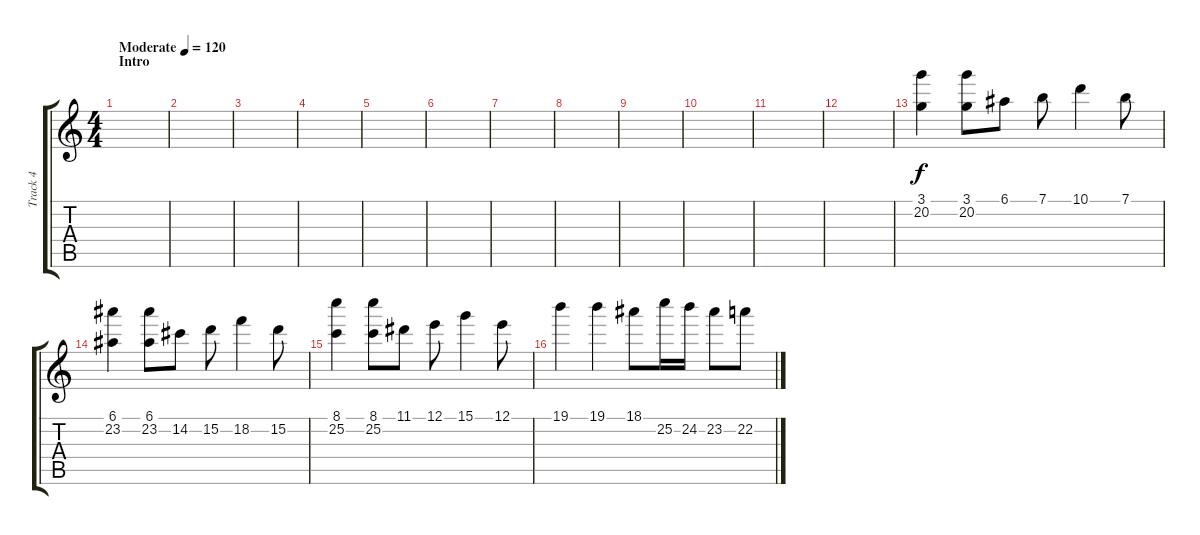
\track ("Track 4" "Track 4") {instrument electricguitarmuted}
\staff {score tabs}
\tuning (E4 B3 G3 D3 A2 E2) {hide}
\ts (4 4)
\section ("" "Intro")
\tempo (120 "Moderate")
\clef g2
\ks c
|
|
|
|
|
|
|
|
|
|
|
|
(3.1 20.2).4 (3.1 20.2).8 6.1.8 7.1.8 10.1.4 7.1.8 |
(6.1 23.2).4 (6.1 23.2).8 14.2.8 15.2.8 18.2.4 15.2.8 |
(8.1 25.2).4 (8.1 25.2).8 11.1.8 12.1.8 15.1.4 12.1.8 |
19.1.4 19.1.4 18.1.8 25.2.16 24.2.16 23.2.8 22.2.8
